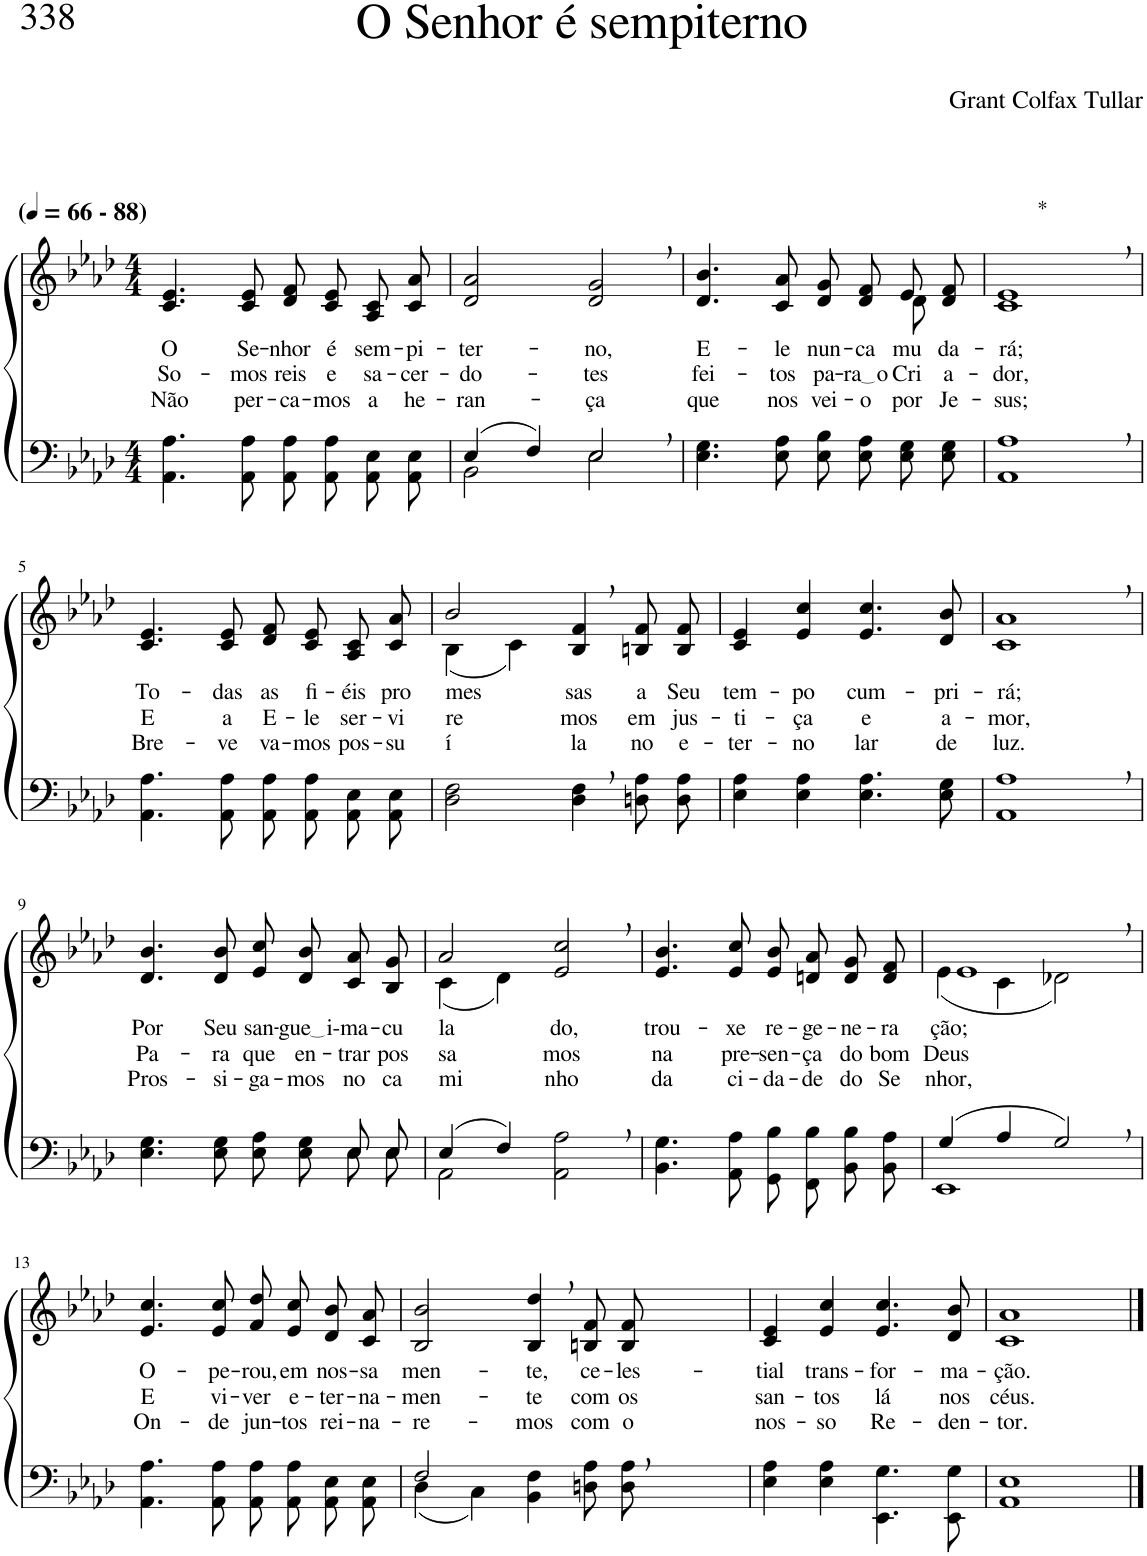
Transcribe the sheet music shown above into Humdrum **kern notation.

**kern	**kern	**text	**text	**text
*part2	*part1	*part1	*part1	*part1
*staff2	*staff1	*staff1	*staff1	*staff1
*I"Parte III e IV	*I"Parte I e II	*	*	*
*clefF4	*clefG2	*	*	*
*Trd-1c-2	*Trd-1c-2	*	*	*
*k[b-e-a-d-]	*k[b-e-a-d-]	*	*	*
*M4/4	*M4/4	*	*	*
*MM66	*MM66	*	*	*
=1	=1	=1	=1	=1
!	!LO:TX:a:B:t=(	!	!	!
!	!LO:TX:a:B:t=- 88)	!	!	!
!	!	!LO:LY:b	!LO:LY:b	!LO:LY:b
4.AA-\ 4.A-\	4.c/ 4.e-/	O	So-	Não
!	!	!LO:LY:b	!LO:LY:b	!LO:LY:b
8AA-\ 8A-\	8c/ 8e-/	Se-	-mos	per-
!	!	!LO:LY:b	!LO:LY:b	!LO:LY:b
8AA-\ 8A-\L	8d-/ 8f/L	-nhor	reis	-ca-
!	!	!LO:LY:b	!LO:LY:b	!LO:LY:b
8AA-\ 8A-\J	8c/ 8e-/J	é	e	-mos
!	!	!LO:LY:b	!LO:LY:b	!LO:LY:b
8AA-/ 8E-/L	8A-/ 8c/L	sem-	sa-	a
!	!	!LO:LY:b	!LO:LY:b	!LO:LY:b
8AA-/ 8E-/J	8c/ 8a-/J	-pi-	-cer-	he-
=2	=2	=2	=2	=2
*^	*	*	*	*
!	!	!	!LO:LY:b	!LO:LY:b	!LO:LY:b
(4E-/	2BB-\	2d-/ 2a-/	-ter-	-do-	-ran-
4F/)	.	.	.	.	.
!	!	!	!LO:LY:b	!LO:LY:b	!LO:LY:b
2E-,/	2E-\	2d-/, 2g/,	-no,	-tes	-ça
=3	=3	=3	=3	=3	=3
!	!	!	!LO:LY:b	!LO:LY:b	!LO:LY:b
*v	*v	*^	*	*	*
4.E-\ 4.G\	4.d-/ 4.b-/	2.ryy	E-	fei-	que
!	!	!	!LO:LY:b	!LO:LY:b	!LO:LY:b
8E-\ 8A-\	8c/ 8a-/	.	-le	-tos	nos
!	!	!	!LO:LY:b	!LO:LY:b	!LO:LY:b
8E-\ 8B-\L	8d-/ 8g/L	.	nun-	pa-	vei-
!	!	!	!LO:LY:b	!LO:LY:b	!LO:LY:b
8E-\ 8A-\J	8d-/ 8f/J	.	-ca	ra o	-o
!	!	!	!LO:LY:b	!LO:LY:b	!LO:LY:b
8E-\ 8G\L	8e-/L	8d-\	mu-	Cri-	por
!	!	!	!LO:LY:b	!LO:LY:b	!LO:LY:b
8E-\ 8G\J	8d-/ 8f/J	8ryy	-da-	a-	Je-
=4	=4	=4	=4	=4	=4
!	!LO:TX:a:t=*	!	!	!	!
!	!	!	!LO:LY:b	!LO:LY:b	!LO:LY:b
*	*v	*v	*	*	*
1AA-, 1A-,	1c, 1e-,	-rá;	-dor,	-sus;
!!LO:LB:g=z
=5	=5	=5	=5	=5
!	!	!LO:LY:b	!LO:LY:b	!LO:LY:b
4.AA-\ 4.A-\	4.c/ 4.e-/	To-	E	Bre-
!	!	!LO:LY:b	!LO:LY:b	!LO:LY:b
8AA-\ 8A-\	8c/ 8e-/	-das	a	-ve
!	!	!LO:LY:b	!LO:LY:b	!LO:LY:b
8AA-\ 8A-\L	8d-/ 8f/L	as	E-	va-
!	!	!LO:LY:b	!LO:LY:b	!LO:LY:b
8AA-\ 8A-\J	8c/ 8e-/J	fi-	-le	-mos
!	!	!LO:LY:b	!LO:LY:b	!LO:LY:b
8AA-/ 8E-/L	8A-/ 8c/L	-éis	ser-	pos-
!	!	!LO:LY:b	!LO:LY:b	!LO:LY:b
8AA-/ 8E-/J	8c/ 8a-/J	pro-	-vi-	-su-
=6	=6	=6	=6	=6
*	*^	*	*	*
!	!	!	!LO:LY:b	!LO:LY:b	!LO:LY:b
2D-\ 2F\	2b-/	(4B-\	-mes-	-re-	-í-
.	.	4c\)	.	.	.
!	!	!	!LO:LY:b	!LO:LY:b	!LO:LY:b
4D-\, 4F\,	4B-/, 4f/,	2ryy	-sas	-mos	-la
!	!	!	!LO:LY:b	!LO:LY:b	!LO:LY:b
8Dn\ 8A-\L	8Bn/ 8f/L	.	a	em	no
!	!	!	!LO:LY:b	!LO:LY:b	!LO:LY:b
8D\ 8A-\J	8B/ 8f/J	.	Seu	jus-	e-
*	*v	*v	*	*	*
=7	=7	=7	=7	=7
!	!	!LO:LY:b	!LO:LY:b	!LO:LY:b
4E-\ 4A-\	4c/ 4e-/	tem-	-ti-	-ter-
!	!	!LO:LY:b	!LO:LY:b	!LO:LY:b
4E-\ 4A-\	4e-/ 4cc/	-po	-ça	-no
!	!	!LO:LY:b	!LO:LY:b	!LO:LY:b
4.E-\ 4.A-\	4.e-/ 4.cc/	cum-	e	lar
!	!	!LO:LY:b	!LO:LY:b	!LO:LY:b
8E-\ 8G\	8d-/ 8b-/	-pri-	a-	de
=8	=8	=8	=8	=8
!	!	!LO:LY:b	!LO:LY:b	!LO:LY:b
1AA-, 1A-,	1c, 1a-,	-rá;	-mor,	luz.
!!LO:LB:g=z
=9	=9	=9	=9	=9
*^	*	*	*	*
!	!	!	!LO:LY:b	!LO:LY:b	!LO:LY:b
4.E-\ 4.G\	2.ryy	4.d-/ 4.b-/	Por	Pa-	Pros-
!	!	!	!LO:LY:b	!LO:LY:b	!LO:LY:b
8E-\ 8G\	.	8d-/ 8b-/	Seu	-ra	-si-
!	!	!	!LO:LY:b	!LO:LY:b	!LO:LY:b
8E-\ 8A-\L	.	8e-/ 8cc/L	san-	que	-ga-
!	!	!	!LO:LY:b	!LO:LY:b	!LO:LY:b
8E-\ 8G\J	.	8d-/ 8b-/J	gue i	en-	-mos
!	!	!	!LO:LY:b	!LO:LY:b	!LO:LY:b
8E-\L	8E-/L	8c/ 8a-/L	-ma-	-trar	no
!	!	!	!LO:LY:b	!LO:LY:b	!LO:LY:b
8E-\J	8E-/J	8B-/ 8g/J	-cu-	pos-	ca-
=10	=10	=10	=10	=10	=10
*	*	*^	*	*	*
!	!	!	!	!LO:LY:b	!LO:LY:b	!LO:LY:b
(4E-/	2AA-\	2a-/	(4c\	-la-	-sa-	-mi-
4F/)	.	.	4d-\)	.	.	.
!	!	!	!	!LO:LY:b	!LO:LY:b	!LO:LY:b
2ryy	2AA-\ 2A-\	2e-/, 2cc/,	2ryy	-do,	-mos	nho
=11	=11	=11	=11	=11	=11	=11
!	!	!	!	!LO:LY:b	!LO:LY:b	!LO:LY:b
*v	*v	*	*	*	*	*
*	*v	*v	*	*	*
4.BB-\ 4.G\	4.e-/ 4.b-/	trou-	na	da
!	!	!LO:LY:b	!LO:LY:b	!LO:LY:b
8AA-\ 8A-\	8e-/ 8cc/	-xe	pre-	ci-
!	!	!LO:LY:b	!LO:LY:b	!LO:LY:b
8GG\ 8B-\L	8e-/ 8b-/L	re-	-sen-	-da-
!	!	!LO:LY:b	!LO:LY:b	!LO:LY:b
8FF\ 8B-\J	8dn/ 8a-/J	-ge-	-ça	-de
!	!	!LO:LY:b	!LO:LY:b	!LO:LY:b
8BB-\ 8B-\L	8d/ 8g/L	-ne-	do	do
!	!	!LO:LY:b	!LO:LY:b	!LO:LY:b
8BB-\ 8A-\J	8d/ 8f/J	-ra-	bom	Se-
=12	=12	=12	=12	=12
*^	*^	*	*	*
!	!	!	!	!LO:LY:b	!LO:LY:b	!LO:LY:b
(4G/	1EE-	1e-,	(4e-\	-ção;	Deus	-nhor,
4A-/	.	.	4c\	.	.	.
2G,/)	.	.	2d-X\)	.	.	.
*v	*v	*	*	*	*	*
!!LO:LB:g=z
=13	=13	=13	=13	=13	=13
!	!	!	!LO:LY:b	!LO:LY:b	!LO:LY:b
*	*v	*v	*	*	*
4.AA-\ 4.A-\	4.e-/ 4.cc/	O-	E	On-
!	!	!LO:LY:b	!LO:LY:b	!LO:LY:b
8AA-\ 8A-\	8e-/ 8cc/	-pe-	vi-	-de
!	!	!LO:LY:b	!LO:LY:b	!LO:LY:b
8AA-\ 8A-\L	8f/ 8dd-/L	-rou,	-ver	jun-
!	!	!LO:LY:b	!LO:LY:b	!LO:LY:b
8AA-\ 8A-\J	8e-/ 8cc/J	em	e-	-tos
!	!	!LO:LY:b	!LO:LY:b	!LO:LY:b
8AA-/ 8E-/L	8d-/ 8b-/L	nos-	-ter-	rei-
!	!	!LO:LY:b	!LO:LY:b	!LO:LY:b
8AA-/ 8E-/J	8c/ 8a-/J	-sa	-na-	-na-
=14	=14	=14	=14	=14
*^	*	*	*	*
!	!	!	!LO:LY:b	!LO:LY:b	!LO:LY:b
2F/	(4D-\	2B-/ 2b-/	men-	-men-	-re-
.	4C\)	.	.	.	.
!	!	!	!LO:LY:b	!LO:LY:b	!LO:LY:b
2ryy	4BB-\ 4F\	4B-/, 4dd-/,	-te,	-te	-mos
!	!	!	!LO:LY:b	!LO:LY:b	!LO:LY:b
.	8Dn\ 8A-\L	8Bn/ 8f/L	ce-	com	com
!	!	!	!LO:LY:b	!LO:LY:b	!LO:LY:b
.	8D\ 8A-\J	8B/ 8f/J	-les-	os	o
=15	=15	=15	=15	=15	=15
!	!	!	!LO:LY:b	!LO:LY:b	!LO:LY:b
*v	*v	*	*	*	*
4E-\ 4A-\	4c/ 4e-/	-tial	san-	nos-
!	!	!LO:LY:b	!LO:LY:b	!LO:LY:b
4E-\ 4A-\	4e-/ 4cc/	trans-	-tos	-so
!	!	!LO:LY:b	!LO:LY:b	!LO:LY:b
4.EE-\ 4.G\	4.e-/ 4.cc/	-for-	lá	Re-
!	!	!LO:LY:b	!LO:LY:b	!LO:LY:b
8EE-\ 8G\	8d-/ 8b-/	-ma-	nos	-den-
=16	=16	=16	=16	=16
!	!	!LO:LY:b	!LO:LY:b	!LO:LY:b
1AA- 1E-	1c 1a-	-ção.	céus.	-tor.
==	==	==	==	==
*-	*-	*-	*-	*-
